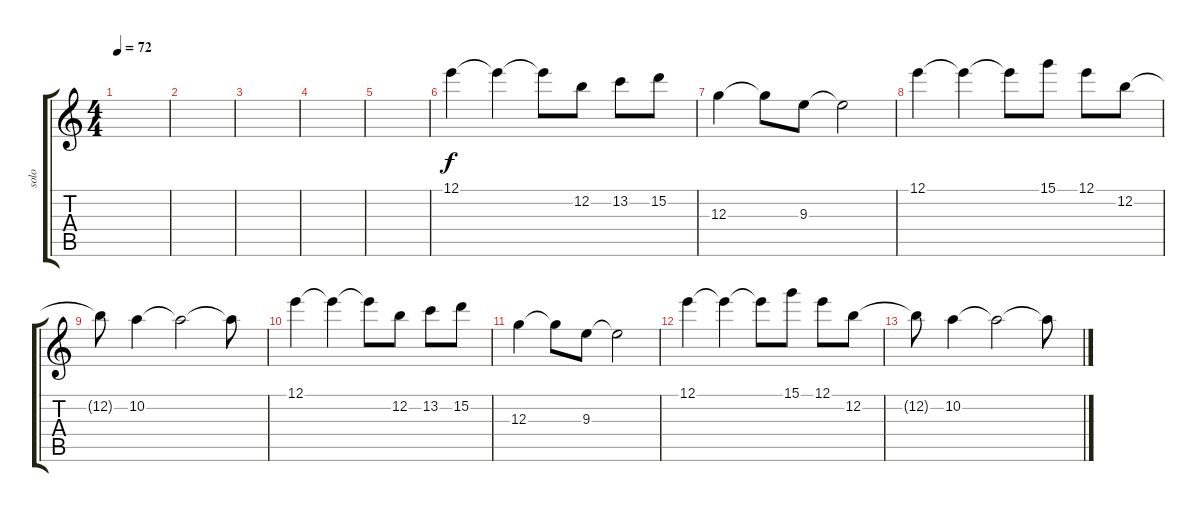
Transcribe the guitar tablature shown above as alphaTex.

\track ("solo" "solo") {instrument electricguitarjazz}
\staff {score tabs}
\tuning (E4 B3 G3 D3 A2 E2) {hide}
\ts (4 4)
\tempo 72
\clef g2
\ks c
|
|
|
|
|
12.1.4 12.1{t}.4 12.1{t}.8 12.2.8 13.2.8 15.2.8 |
12.3.4 12.3{t}.8 9.3.8 9.3{t}.2 |
12.1.4 12.1{t}.4 12.1{t}.8 15.1.8 12.1.8 12.2.8 |
12.2{t}.8 10.2.4 10.2{t}.2 10.2{t}.8 |
12.1.4 12.1{t}.4 12.1{t}.8 12.2.8 13.2.8 15.2.8 |
12.3.4 12.3{t}.8 9.3.8 9.3{t}.2 |
12.1.4 12.1{t}.4 12.1{t}.8 15.1.8 12.1.8 12.2.8 |
12.2{t}.8 10.2.4 10.2{t}.2 10.2{t}.8
